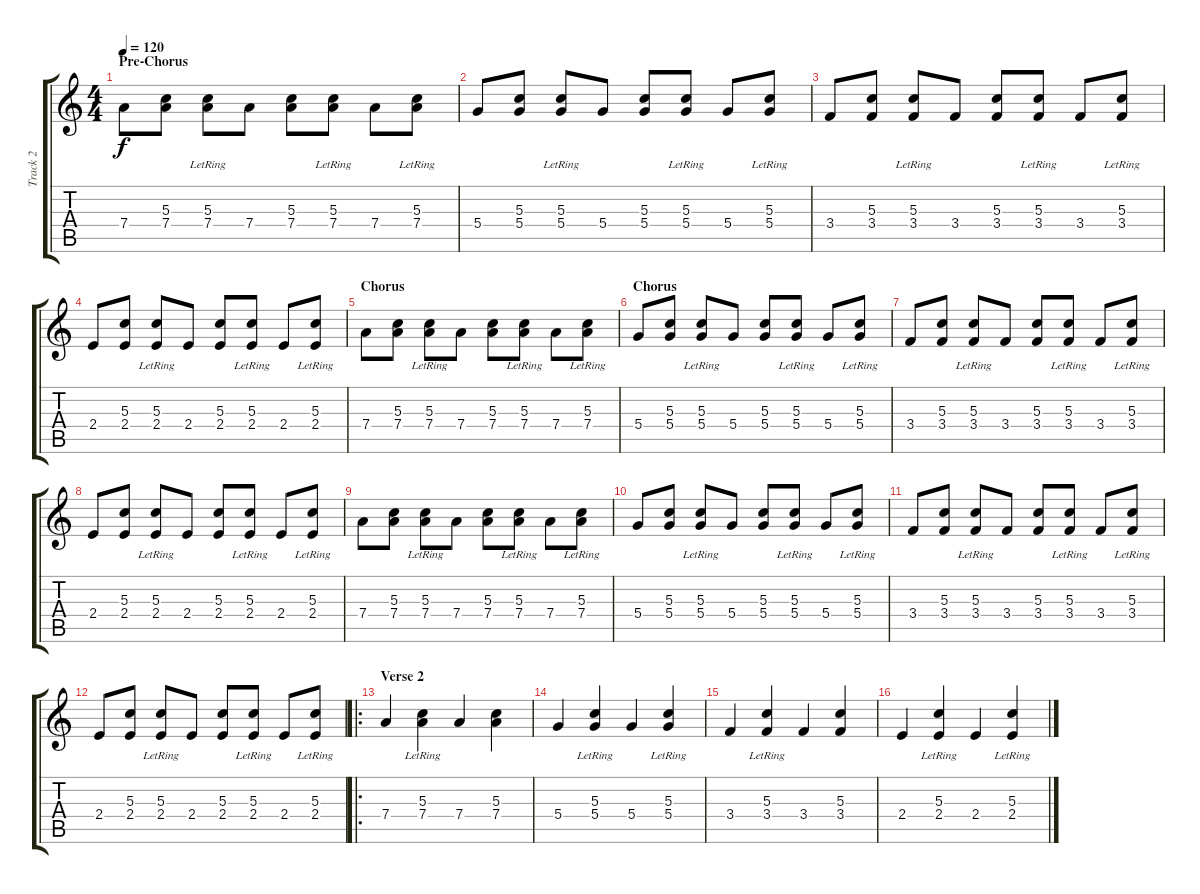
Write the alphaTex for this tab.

\track ("Track 2" "Track 2") {instrument acousticguitarsteel}
\staff {score tabs}
\tuning (E4 B3 G3 D3 A2 E2) {hide}
\ts (4 4)
\section ("" "Pre-Chorus")
\tempo 120
\clef g2
\ks c
7.4.8{dy f} (5.3 7.4).8 (5.3{lr} 7.4).8 7.4.8 (5.3 7.4).8 (5.3{lr} 7.4).8 7.4.8 (5.3{lr} 7.4).8 |
5.4.8 (5.3 5.4).8 (5.3{lr} 5.4).8 5.4.8 (5.3 5.4).8 (5.3{lr} 5.4).8 5.4.8 (5.3{lr} 5.4).8 |
3.4.8 (5.3 3.4).8 (5.3{lr} 3.4).8 3.4.8 (5.3 3.4).8 (5.3{lr} 3.4).8 3.4.8 (5.3{lr} 3.4).8 |
2.4.8 (5.3 2.4).8 (5.3{lr} 2.4).8 2.4.8 (5.3 2.4).8 (5.3{lr} 2.4).8 2.4.8 (5.3{lr} 2.4).8 |
\section ("" "Chorus")
7.4.8{instrument distortionguitar} (5.3 7.4).8 (5.3{lr} 7.4).8 7.4.8 (5.3 7.4).8 (5.3{lr} 7.4).8 7.4.8 (5.3{lr} 7.4).8 |
\section ("" "Chorus")
5.4.8 (5.3 5.4).8 (5.3{lr} 5.4).8 5.4.8 (5.3 5.4).8 (5.3{lr} 5.4).8 5.4.8 (5.3{lr} 5.4).8 |
3.4.8 (5.3 3.4).8 (5.3{lr} 3.4).8 3.4.8 (5.3 3.4).8 (5.3{lr} 3.4).8 3.4.8 (5.3{lr} 3.4).8 |
2.4.8 (5.3 2.4).8 (5.3{lr} 2.4).8 2.4.8 (5.3 2.4).8 (5.3{lr} 2.4).8 2.4.8 (5.3{lr} 2.4).8 |
7.4.8 (5.3 7.4).8 (5.3{lr} 7.4).8 7.4.8 (5.3 7.4).8 (5.3{lr} 7.4).8 7.4.8 (5.3{lr} 7.4).8 |
5.4.8 (5.3 5.4).8 (5.3{lr} 5.4).8 5.4.8 (5.3 5.4).8 (5.3{lr} 5.4).8 5.4.8 (5.3{lr} 5.4).8 |
3.4.8 (5.3 3.4).8 (5.3{lr} 3.4).8 3.4.8 (5.3 3.4).8 (5.3{lr} 3.4).8 3.4.8 (5.3{lr} 3.4).8 |
2.4.8 (5.3 2.4).8 (5.3{lr} 2.4).8 2.4.8 (5.3 2.4).8 (5.3{lr} 2.4).8 2.4.8 (5.3{lr} 2.4).8 |
\ro
\section ("" "Verse 2")
7.4.4{instrument acousticguitarsteel} (5.3{lr} 7.4).4 7.4.4 (5.3 7.4).4 |
5.4.4 (5.3{lr} 5.4).4 5.4.4 (5.3{lr} 5.4).4 |
3.4.4 (5.3{lr} 3.4).4 3.4.4 (5.3 3.4).4 |
2.4.4 (5.3{lr} 2.4).4 2.4.4 (5.3{lr} 2.4).4
